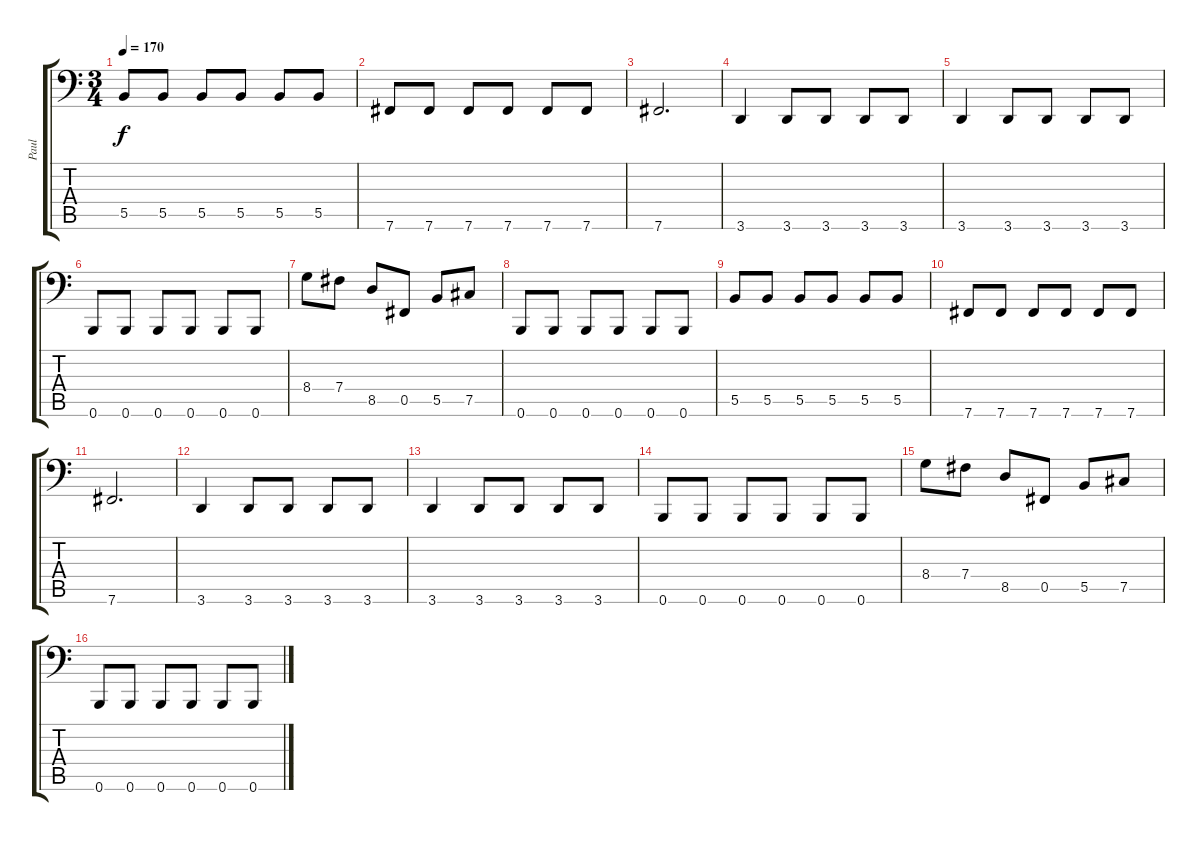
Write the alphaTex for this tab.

\track ("Paul" "Paul") {instrument electricbassfinger}
\staff {score tabs}
\tuning (Db3 Ab2 E2 B1 Gb1 B0) {hide}
\ts (3 4)
\tempo 170
\clef f4
\ks c
5.5.8{dy f} 5.5.8 5.5.8 5.5.8 5.5.8 5.5.8 |
7.6.8 7.6.8 7.6.8 7.6.8 7.6.8 7.6.8 |
7.6.2{d} |
3.6.4 3.6.8 3.6.8 3.6.8 3.6.8 |
3.6.4 3.6.8 3.6.8 3.6.8 3.6.8 |
0.6.8 0.6.8 0.6.8 0.6.8 0.6.8 0.6.8 |
8.4.8 7.4.8 8.5.8 0.5.8 5.5.8 7.5.8 |
0.6.8 0.6.8 0.6.8 0.6.8 0.6.8 0.6.8 |
5.5.8 5.5.8 5.5.8 5.5.8 5.5.8 5.5.8 |
7.6.8 7.6.8 7.6.8 7.6.8 7.6.8 7.6.8 |
7.6.2{d} |
3.6.4 3.6.8 3.6.8 3.6.8 3.6.8 |
3.6.4 3.6.8 3.6.8 3.6.8 3.6.8 |
0.6.8 0.6.8 0.6.8 0.6.8 0.6.8 0.6.8 |
8.4.8 7.4.8 8.5.8 0.5.8 5.5.8 7.5.8 |
0.6.8 0.6.8 0.6.8 0.6.8 0.6.8 0.6.8
